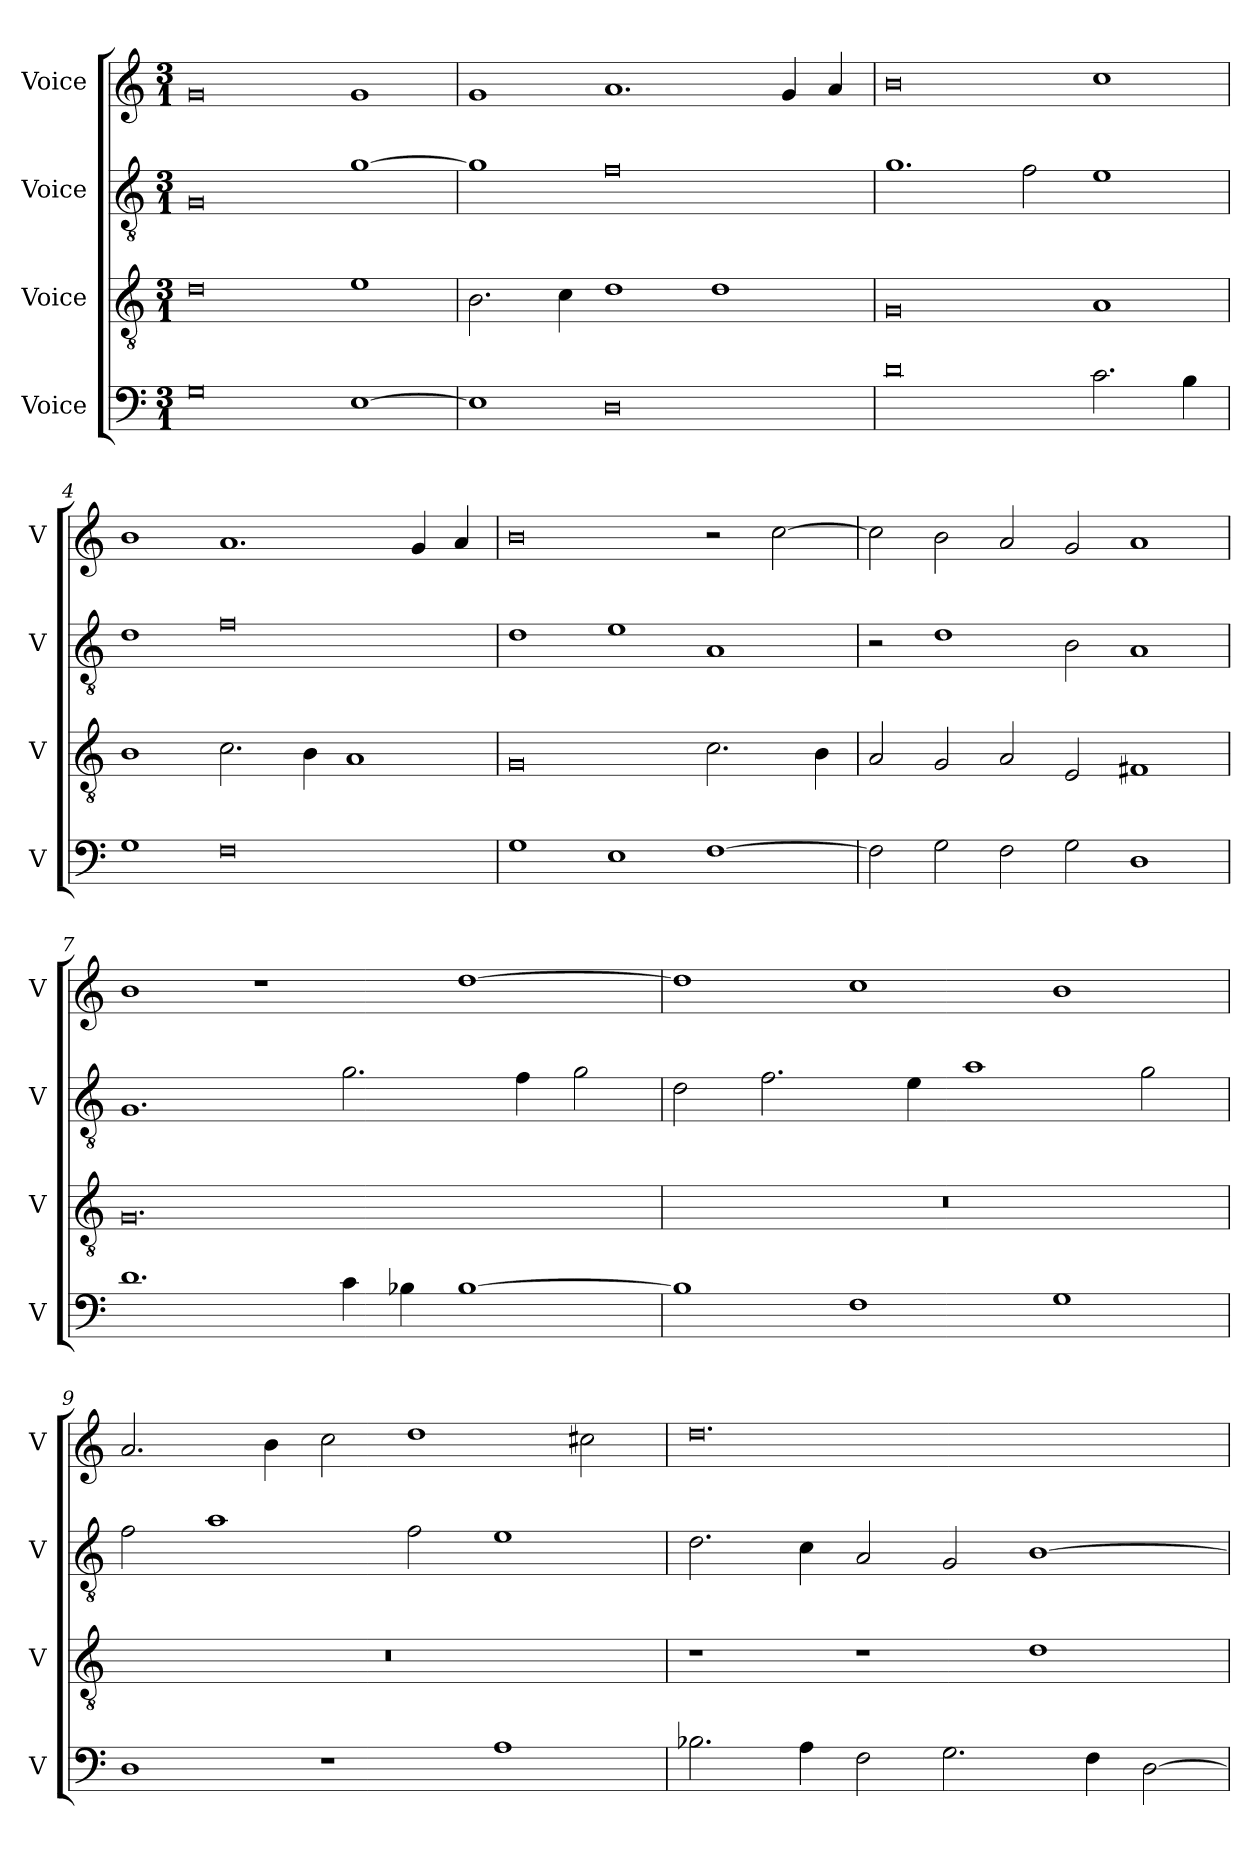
**kern	**kern	**kern	**kern
*part4	*part3	*part2	*part1
*staff4	*staff3	*staff2	*staff1
*I"Voice	*I"Voice	*I"Voice	*I"Voice
*I'V	*I'V	*I'V	*I'V
*clefF4	*clefGv2	*clefGv2	*clefG2
*k[]	*k[]	*k[]	*k[]
*M3/1	*M3/1	*M3/1	*M3/1
=1	=1	=1	=1
0G	0d	0G	0g
[1E	1e	[1g	1g
=2	=2	=2	=2
1E]	2.B\	1g]	1g
.	4c\	.	.
0D	1d	0f	1.a
.	1d	.	.
.	.	.	4g/
.	.	.	4a/
=3	=3	=3	=3
0d	0G	1.g	0b
.	.	2f\	.
2.c\	1A	1e	1cc
4B\	.	.	.
!!LO:LB:g=z
=4	=4	=4	=4
1G	1B	1d	1b
0F	2.c\	0f	1.a
.	4B\	.	.
.	1A	.	.
.	.	.	4g/
.	.	.	4a/
=5	=5	=5	=5
1G	0G	1d	0b
1E	.	1e	.
[1F	2.c\	1A	2r
.	.	.	[2cc\
.	4B\	.	.
=6	=6	=6	=6
2F\]	2A/	2r	2cc\]
2G\	2G/	1d	2b\
2F\	2A/	.	2a/
2G\	2E/	2B\	2g/
1D	1F#X	1A	1a
!!LO:LB:g=z
=7	=7	=7	=7
1.d	0.G	1.G	1b
.	.	.	1r
4c\	.	2.g\	.
4B-X\	.	.	.
[1B-	.	.	[1dd
.	.	4f\	.
.	.	2g\	.
=8	=8	=8	=8
1B-]	0.r	2d\	1dd]
.	.	2.f\	.
1F	.	.	1cc
.	.	4e\	.
.	.	1a	.
1G	.	.	1b
.	.	2g\	.
=9	=9	=9	=9
1D	0.r	2f\	2.a/
.	.	1a	.
.	.	.	4b\
1r	.	.	2cc\
.	.	2f\	1dd
1A	.	1e	.
.	.	.	2cc#X\
!!LO:PB:g=z
=10	=10	=10	=10
2.B-X\	1r	2.d\	0.dd
4A\	.	4c\	.
2F\	1r	2A/	.
2.G\	.	2G/	.
.	1d	[1B	.
4F\	.	.	.
[2D\	.	.	.
=	=	=	=
*-	*-	*-	*-
